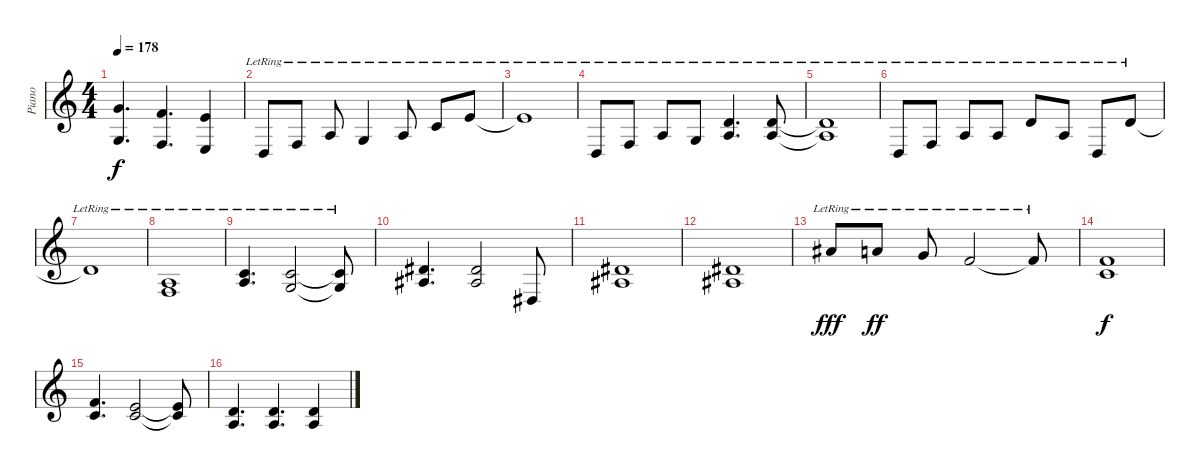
\track ("Piano" "Piano") {instrument acousticgrandpiano}
\staff {score}
\tuning (E4 B3 G3 D3 A2 E2 B1) {hide}
\ts (4 4)
\tempo 178
\clef g2
\ks c
(3.1 0.3).4{d dy f} (1.1 3.4).4{d} (0.1 2.4).4 |
0.4{lr}.8 3.4{lr}.8 2.3{lr}.8 0.3{lr}.4 2.3{lr}.8 1.2{lr}.8 0.1{lr}.8 |
0.1{lr t}.1 |
0.4{lr}.8 3.4{lr}.8 2.3{lr}.8 0.3{lr}.8 (3.2{lr} 2.3{lr}).4{d} (3.2{lr} 2.3{lr}).8 |
(3.2{lr t} 2.3{lr t}).1 |
0.4{lr}.8 3.4{lr}.8 2.3{lr}.8 2.3{lr}.8 3.2{lr}.8 2.3{lr}.8 0.4{lr}.8 3.2{lr}.8 |
3.2{lr t}.1 |
(2.3{lr} 3.4{lr}).1 |
(1.2{lr} 2.3).4{d} (1.2{lr} 0.3{lr}).2 (1.2{lr t} 0.3{lr t}).8 |
\section ("" "")
(4.2 3.3).4{d} (4.2 3.3).2 1.4.8 |
(4.2 3.3).1 |
(4.2 3.3).1 |
6.1{lr}.8{dy fff} 5.1{lr}.8{dy ff} 3.1{lr}.8 1.1{lr}.2 1.1{lr t}.8 |
(1.1 1.2).1{dy f} |
(1.1 1.2).4{d} (0.1 1.2).2 (0.1{t} 1.2{t}).8 |
(3.2 2.3).4{d} (3.2 2.3).4{d} (3.2 2.3).4
